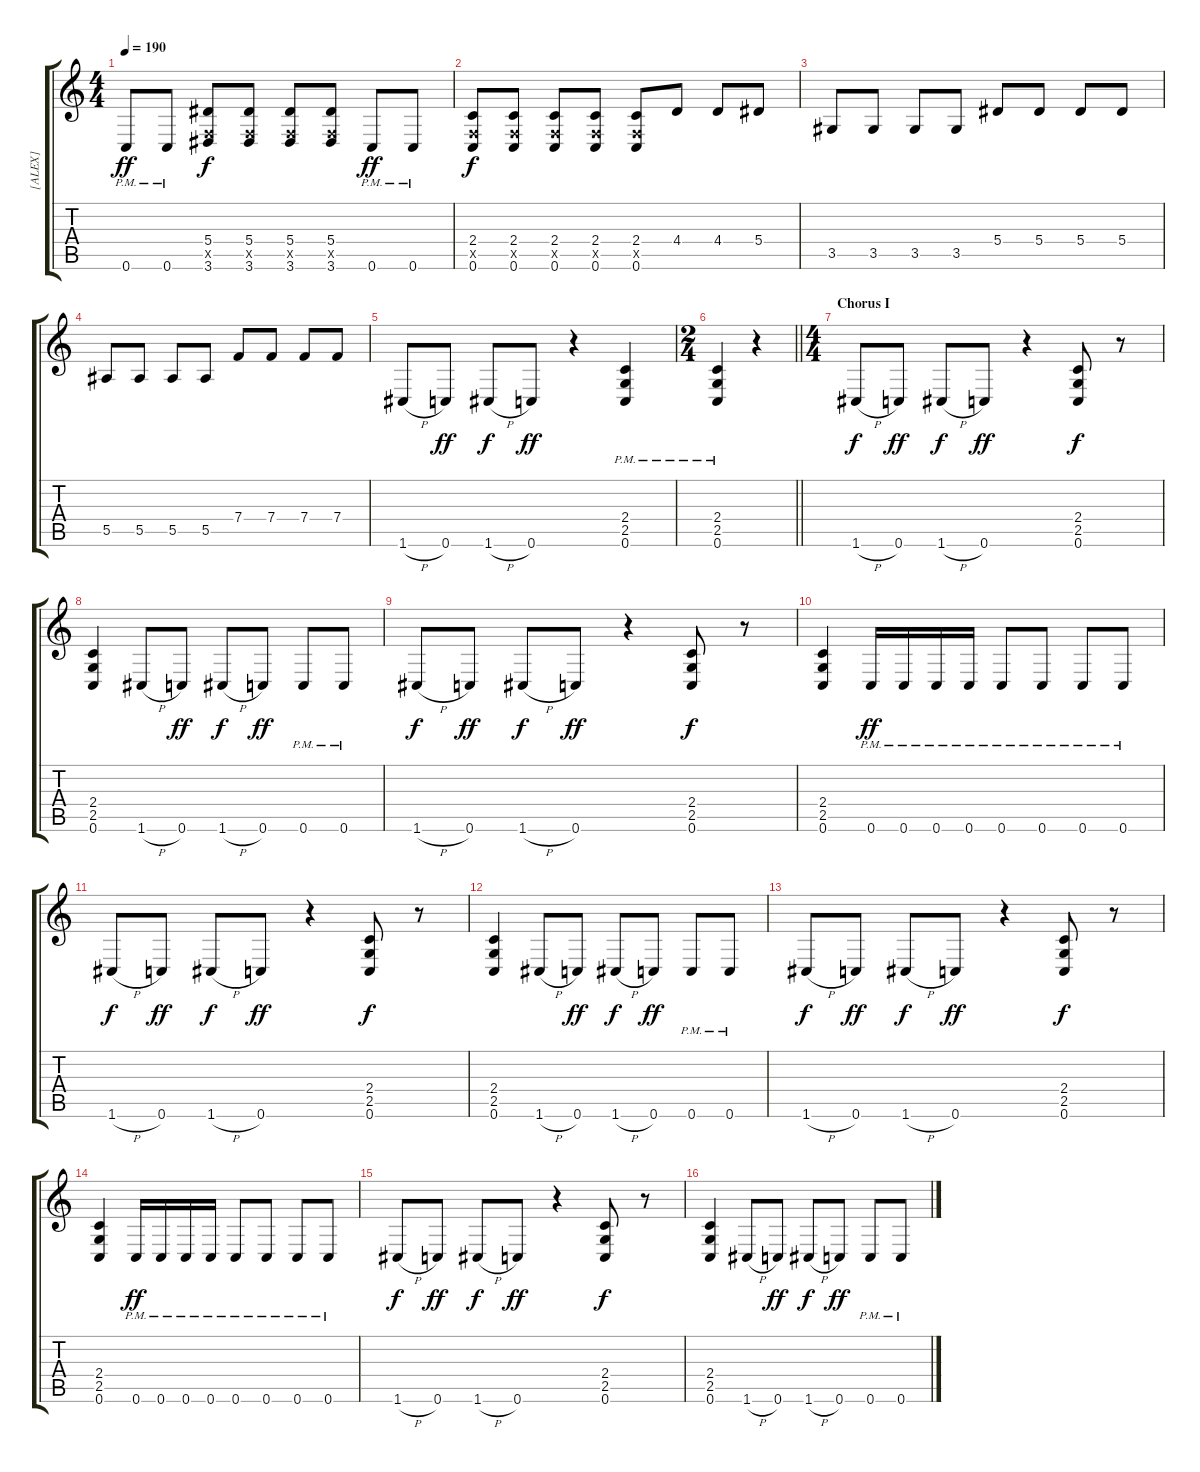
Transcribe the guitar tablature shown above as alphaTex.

\track ("[ALEX]" "[ALEX]") {instrument distortionguitar}
\staff {score tabs}
\tuning (C4 G3 Eb3 Bb2 F2 C2) {hide}
\ts (4 4)
\tempo 190
\clef g2
\ks c
0.6{pm}.8{dy ff} 0.6{pm}.8 (5.4 0.5{x} 3.6).8{dy f} (5.4 0.5{x} 3.6).8 (5.4 0.5{x} 3.6).8 (5.4 0.5{x} 3.6).8 0.6{pm}.8{dy ff} 0.6{pm}.8 |
(2.4 0.5{x} 0.6).8{dy f} (2.4 0.5{x} 0.6).8 (2.4 0.5{x} 0.6).8 (2.4 0.5{x} 0.6).8 (2.4 0.5{x} 0.6).8 4.4.8 4.4.8 5.4.8 |
3.5.8 3.5.8 3.5.8 3.5.8 5.4.8 5.4.8 5.4.8 5.4.8 |
5.5.8 5.5.8 5.5.8 5.5.8 7.4.8 7.4.8 7.4.8 7.4.8 |
1.6{h}.8 0.6.8{dy ff} 1.6{h}.8{dy f} 0.6.8{dy ff} r.4 (2.4{pm} 2.5{pm} 0.6{pm}).4 |
\ts (2 4)
\barLineRight lightlight
(2.4{pm} 2.5{pm} 0.6{pm}).4 r.4 |
\ts (4 4)
\section ("" "Chorus I")
1.6{h}.8{dy f} 0.6.8{dy ff} 1.6{h}.8{dy f} 0.6.8{dy ff} r.4 (2.4 2.5 0.6).8{dy f} r.8 |
(2.4 2.5 0.6).4 1.6{h}.8 0.6.8{dy ff} 1.6{h}.8{dy f} 0.6.8{dy ff} 0.6{pm}.8 0.6{pm}.8 |
1.6{h}.8{dy f} 0.6.8{dy ff} 1.6{h}.8{dy f} 0.6.8{dy ff} r.4 (2.4 2.5 0.6).8{dy f} r.8 |
(2.4 2.5 0.6).4 0.6{pm}.16{dy ff} 0.6{pm}.16 0.6{pm}.16 0.6{pm}.16 0.6{pm}.8 0.6{pm}.8 0.6{pm}.8 0.6{pm}.8 |
1.6{h}.8{dy f} 0.6.8{dy ff} 1.6{h}.8{dy f} 0.6.8{dy ff} r.4 (2.4 2.5 0.6).8{dy f} r.8 |
(2.4 2.5 0.6).4 1.6{h}.8 0.6.8{dy ff} 1.6{h}.8{dy f} 0.6.8{dy ff} 0.6{pm}.8 0.6{pm}.8 |
1.6{h}.8{dy f} 0.6.8{dy ff} 1.6{h}.8{dy f} 0.6.8{dy ff} r.4 (2.4 2.5 0.6).8{dy f} r.8 |
(2.4 2.5 0.6).4 0.6{pm}.16{dy ff} 0.6{pm}.16 0.6{pm}.16 0.6{pm}.16 0.6{pm}.8 0.6{pm}.8 0.6{pm}.8 0.6{pm}.8 |
1.6{h}.8{dy f} 0.6.8{dy ff} 1.6{h}.8{dy f} 0.6.8{dy ff} r.4 (2.4 2.5 0.6).8{dy f} r.8 |
(2.4 2.5 0.6).4 1.6{h}.8 0.6.8{dy ff} 1.6{h}.8{dy f} 0.6.8{dy ff} 0.6{pm}.8 0.6{pm}.8
